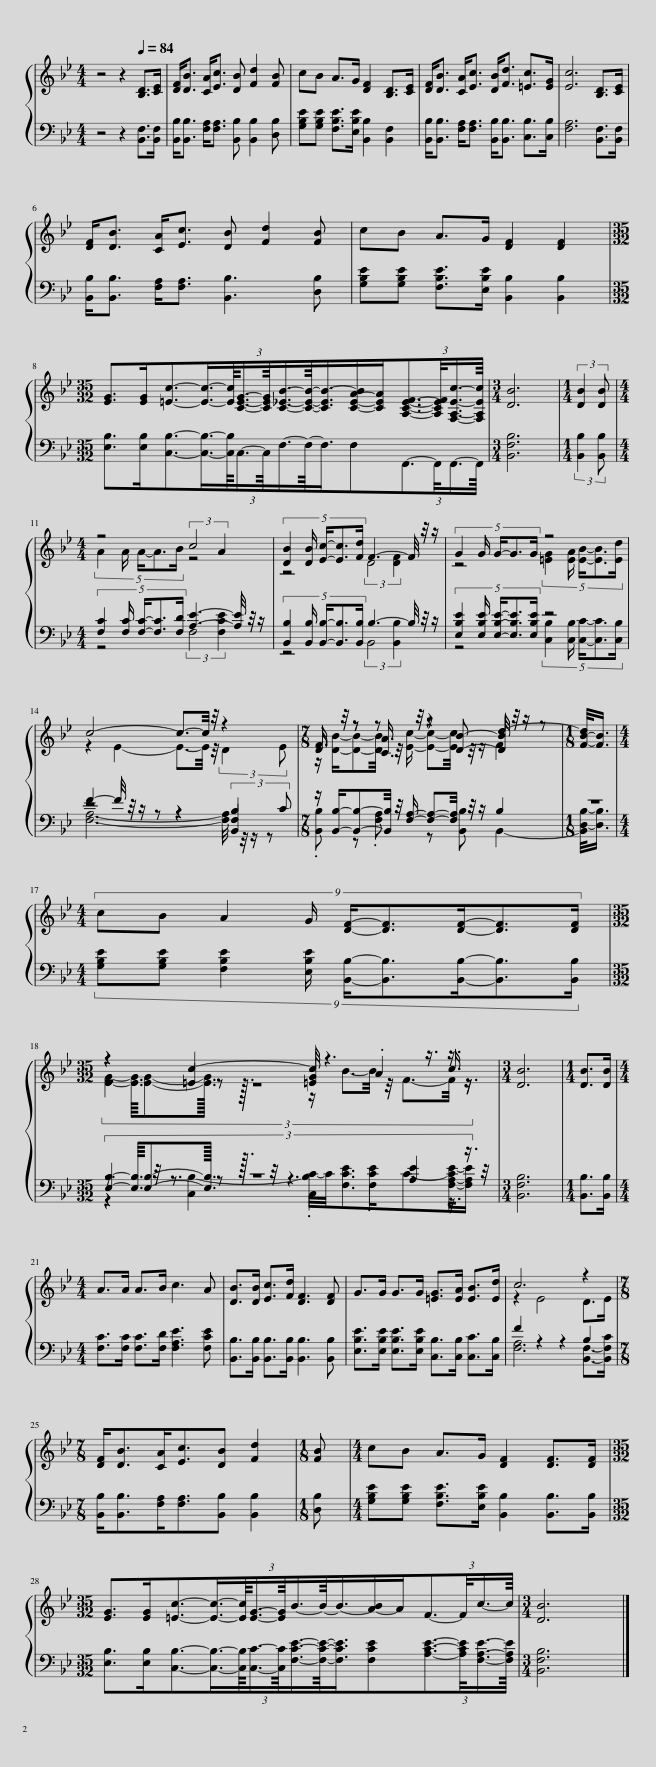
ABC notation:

X:1
%%score { ( 1 3 6 7 ) | ( 2 4 5 8 ) }
L:1/8
M:4/4
I:linebreak $
K:Bb
V:1 treble
V:3 treble
V:6 treble
V:7 treble
V:2 bass
V:4 bass
V:5 bass
V:8 bass
V:1
 z4 z2[Q:1/4=84] [B,D]>[CE] | [DF]<[DB] [CA]<[Ec] [DB] [Fd]2 [FB] | cB A>G [DF]2 [B,D]>[CE] | [DF]<[DB] [CA]<[Ec] [DB]<[Fd] [=Ec]>[EG] | [Ec]6 [B,D]>[CE] |$ %5
 [DF]<[DB] [CA]<[Ec] [DB] [Fd]2 [FB] | cB A>G [DF]2 [DF]2 |$[M:35/32] [EG]>[EG][=Ec]3/2-(3:2:6[Ec]3/4-[Ec]/8[CEG]3/4-[CEG]/8[C_EB]3/4-[CEB]/8-[CEB-]3/4[C-E-A-B]/[CEA]/(3:2:4[A,CEF]3/2-[A,CEF]/4[F,A,Ec]3/4-[F,A,Ec]/8 |[M:3/4] [DB]6 |[M:1/4] (3:2:2[DB]2 [DB] |$ %10
[M:4/4] z4 (3:2:2c4 A2 | (5:4:5[DB]2 [DB]/ [Ec]/-[Ec]3/2[Fd]/ F3- F/4 z/4 z/ | (5:4:5G2 G/ G/-G3/2G/ z4 |$ c4- c3/2-c/4 z/4 z2 |[M:7/8] .D z z z2 d2- | %15
[M:1/8] [F-B-d]/<[FB]/ |$[M:4/4] (9:8:9cB A2 G/ [DF]/-[DF]3/2[DF]/-[DF]3/2[DF]/ |$[M:35/32] z2 c2- c/4 z3 z3/4 c3/4 |[M:3/4] [DB]6 |[M:1/4] [DB]>[DB] |$ %20
[M:4/4] A>A A>B c3 A | [DB]>[DB] [Ec]>[Fd] [DF]3 [DF] | G>G G>G [=EG]>[EA] [EB]>[Ed] | c6 z2 |$[M:7/8] [DF]<[DB][CA]<[Ec][DB] [Fd]2 | %25
[M:1/8] [FB] |[M:4/4] cB A>G [DF]2 [DF]>[DF] |$[M:35/32] [EG]>[EG][=Ec]3/2-(3:2:6[Ec]3/4-[Ec]/8[EG]3/4-[EG]/8B3/4-B/8-B3/4-[A-B]/A/(3:2:4F3/2-F/4c3/4-c/8 |[M:3/4] [DB]6 |] %29
V:2
 z4 z2 [B,,F,]>[B,,F,] | [B,,B,]<[B,,B,] [F,A,]<[F,A,] [B,,B,] [B,,B,]2 [D,B,] | [G,B,E][G,B,E] [F,B,E]>[E,B,E] [B,,B,]2 [B,,F,]2 | [B,,B,]<[B,,B,] [F,A,]<[F,A,] [B,,B,]<[B,,B,] [C,B,]>[C,B,] | [F,A,]6 [B,,F,]>[B,,F,] |$ %5
 [B,,B,]<[B,,B,] [F,A,]<[F,A,] [B,,B,]3 [D,B,] | [G,B,E][G,B,E] [F,B,E]>[E,B,E] [B,,B,]2 [B,,B,]2 |$[M:35/32] [E,B,]>[E,B,][C,B,]3/2-(3:2:6[C,B,]3/4-[C,B,]/8C,3/4-C,/8F,3/4-F,/8-F,3/4F,(3:2:4F,,3/2-F,,/4F,,3/4-F,,/8 |[M:3/4] [B,,F,B,]6 |[M:1/4] (3:2:2[B,,B,]2 [B,,B,] |$ %10
[M:4/4] (5:4:5[F,C]2 [F,C]/ [F,C]/-[F,C]3/2[F,D]/ [A,E]3- [A,E]/4 z/4 z/ | (5:4:5[B,,B,]2 [B,,B,]/ [B,,B,]/-[B,,B,]3/2[B,,B,]/ B,3- B,/4 z/4 z/ | (5:4:5[E,B,E]2 [E,B,E]/ [E,B,E]/-[E,B,E]3/2[E,B,E]/ z4 |$ F2- F/4 z/4 z/ z z2 (3:2:2B,2 C |[M:7/8] z/ [B,,B,]/-[B,,B,]-[B,,B,]/4 z/4 [F,A,]/- [F,A,]-[F,A,]/4 z/4 z/ B,2 | %15
[M:1/8] z |$[M:4/4] (9:8:9[G,B,E][G,B,E] [F,B,E]2 [E,B,E]/ [B,,B,]/-[B,,B,]3/2[B,,B,]/-[B,,B,]3/2[B,,B,]/ |$[M:35/32] z3/2 z/4 z3/2 z/4 z3 [A,E]2 z/4 |[M:3/4] [B,,F,B,]6 |[M:1/4] [B,,B,]>[B,,B,] |$ %20
[M:4/4] [F,C]>[F,C] [F,C]>[F,D] [F,A,E]3 [F,CE] | [B,,B,]>[B,,B,] [B,,B,]>[B,,B,] [B,,B,]3 [B,,B,] | [E,B,E]>[E,B,E] [E,B,E]>[E,B,E] [C,B,]>[C,B,] [C,C]>[C,B,] | F2 z2 z2 B,2 |$[M:7/8] [B,,B,]<[B,,B,][F,A,]<[F,A,][B,,B,] [B,,B,]2 | %25
[M:1/8] [D,B,] |[M:4/4] [G,B,E][G,B,E] [F,B,E]>[E,B,E] [B,,B,]2 [B,,B,]>[B,,B,] |$[M:35/32] [E,B,]>[E,B,][C,B,]3/2-(3:2:6[C,B,]3/4-[C,B,]/8[C,C]3/4-[C,C]/8[F,CE]3/4-[F,CE]/8-[F,CE]3/4[F,CE](3:2:4[A,CE]3/2-[A,CE]/4[F,A,E]3/4-[F,A,E]/8 |[M:3/4] [B,,F,B,]6 |] %29
V:3
 x8 | x8 | x8 | x8 | x8 |$ %5
 x8 | x8 |$[M:35/32] x35/4 |[M:3/4] x6 |[M:1/4] x2 |$ %10
[M:4/4] (5:4:5A2 A/ A/-A3/2B/ z4 | z4 (3:2:2D4 [DF]2 | z4 (5:4:5[=EG]2 [EA]/ [EB]/-[EB]3/2[Ed]/ |$ z2 E2- E3/2-E/4 z/4 (3:2:2D2 E |[M:7/8] z/ [DB]/-[DB]-[DB]/4 z/4 [Ec]/- [Ec]-[Ec]/4 z/4 z/ F2 | %15
[M:1/8] x |$[M:4/4] x8 |$[M:35/32] z4 z/ B3/2-B/4 z/4 F3/2-F/4 z/ |[M:3/4] x6 |[M:1/4] x2 |$ %20
[M:4/4] x8 | x8 | x8 | z2 E4 D>E |$[M:7/8] x7 | %25
[M:1/8] x |[M:4/4] x8 |$[M:35/32] x35/4 |[M:3/4] x6 |] %29
V:4
 x8 | x8 | x8 | x8 | x8 |$ %5
 x8 | x8 |$[M:35/32] x35/4 |[M:3/4] x6 |[M:1/4] x2 |$ %10
[M:4/4] z4 (3:2:2F,4 [F,CE]2 | z4 (3:2:2B,,4 [B,,B,]2 | z4 (5:4:5[C,B,]2 [C,B,]/ [C,C]/-[C,C]3/2[C,B,]/ |$ [F,A,]6- [F,A,]/4 z/4 z/ z |[M:7/8] .[B,,B,] z .[F,A,] z [B,,B,] B,,2- | %15
[M:1/8] [B,,D,-B,-]/<[D,B,]/ |$[M:4/4] x8 |$[M:35/32] z2 B,2- [B,C-]/4C/4[F,CE]>[CE]C3/2-[F,-A,-CE-]/4[F,A,E]/ |[M:3/4] x6 |[M:1/4] x2 |$ %20
[M:4/4] x8 | x8 | x8 | [F,A,]6 [B,,F,]->[B,,F,C] |$[M:7/8] x7 | %25
[M:1/8] x |[M:4/4] x8 |$[M:35/32] x35/4 |[M:3/4] x6 |] %29
V:5
 x8 | x8 | x8 | x8 | x8 |$ %5
 x8 | x8 |$[M:35/32] x35/4 |[M:3/4] x6 |[M:1/4] x2 |$ %10
[M:4/4] x8 | x8 | x8 |$ z4 z2 [B,,F,]2 |[M:7/8] x7 | %15
[M:1/8] x |$[M:4/4] x8 |$[M:35/32] (3:2:8[E,B,]2- [E,B,]3/16[E,B,]-[E,B,]3/32 z z3/32 z8 z3/4 |[M:3/4] x6 |[M:1/4] x2 |$ %20
[M:4/4] x8 | x8 | x8 | x8 |$[M:7/8] x7 | %25
[M:1/8] x |[M:4/4] x8 |$[M:35/32] x35/4 |[M:3/4] x6 |] %29
V:6
 x8 | x8 | x8 | x8 | x8 |$ %5
 x8 | x8 |$[M:35/32] x35/4 |[M:3/4] x6 |[M:1/4] x2 |$ %10
[M:4/4] x8 | x8 | x8 |$ x8 |[M:7/8] F3/4 z/4 z [CA]3/4 z/4 z [DB]- [DB]/4 z/4 z/ z | %15
[M:1/8] x |$[M:4/4] x8 |$[M:35/32] z2 =E2 .[=EG]2 .A2 z3/4 |[M:3/4] x6 |[M:1/4] x2 |$ %20
[M:4/4] x8 | x8 | x8 | x8 |$[M:7/8] x7 | %25
[M:1/8] x |[M:4/4] x8 |$[M:35/32] x35/4 |[M:3/4] x6 |] %29
V:7
 x8 | x8 | x8 | x8 | x8 |$ %5
 x8 | x8 |$[M:35/32] x35/4 |[M:3/4] x6 |[M:1/4] x2 |$ %10
[M:4/4] x8 | x8 | x8 |$ x8 |[M:7/8] x7 | %15
[M:1/8] x |$[M:4/4] x8 |$[M:35/32] (3:2:8[EG]2- [EG]3/16[EG]-[EG]3/32 z z3/32 z8 z3/4 |[M:3/4] x6 |[M:1/4] x2 |$ %20
[M:4/4] x8 | x8 | x8 | x8 |$[M:7/8] x7 | %25
[M:1/8] x |[M:4/4] x8 |$[M:35/32] x35/4 |[M:3/4] x6 |] %29
V:8
 x8 | x8 | x8 | x8 | x8 |$ %5
 x8 | x8 |$[M:35/32] x35/4 |[M:3/4] x6 |[M:1/4] x2 |$ %10
[M:4/4] x8 | x8 | x8 |$ x8 |[M:7/8] x7 | %15
[M:1/8] x |$[M:4/4] x8 |$[M:35/32] z2 C,2 .C,2 .F,2 z3/4 |[M:3/4] x6 |[M:1/4] x2 |$ %20
[M:4/4] x8 | x8 | x8 | x8 |$[M:7/8] x7 | %25
[M:1/8] x |[M:4/4] x8 |$[M:35/32] x35/4 |[M:3/4] x6 |] %29
